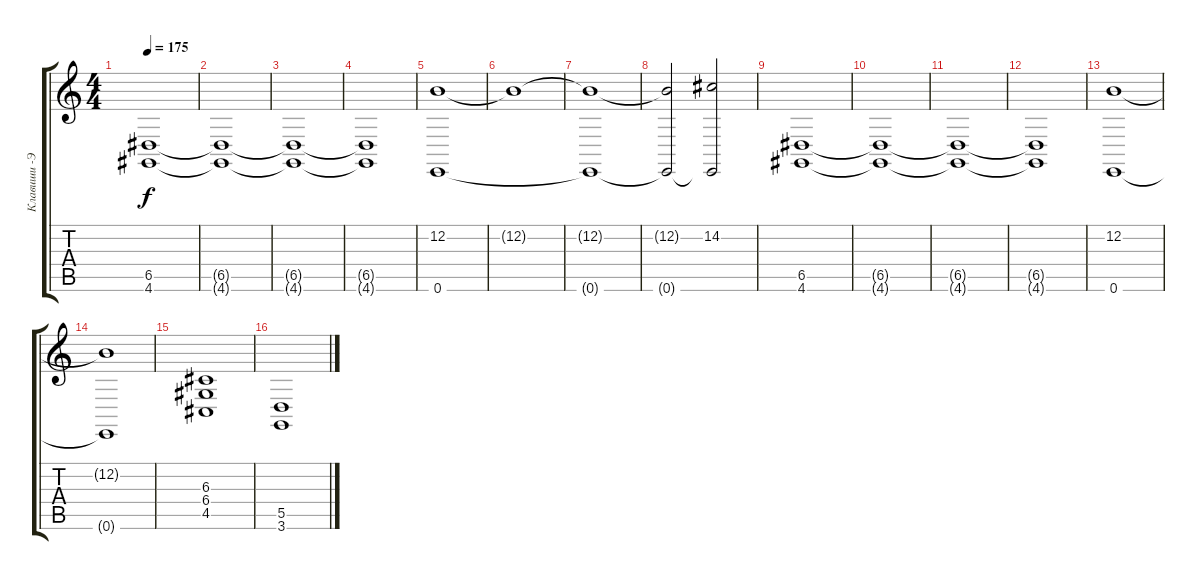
\track ("Клавиши -Эффекты" "Клавиши -Э") {instrument fx6goblins}
\staff {score tabs}
\tuning (E4 B3 G3 D3 A2 E2) {hide}
\ts (4 4)
\tempo 175
\clef g2
\ks c
(6.5 4.6).1{dy f} |
(6.5{t} 4.6{t}).1 |
(6.5{t} 4.6{t}).1 |
(6.5{t} 4.6{t}).1 |
(12.2 0.6).1 |
12.2{t}.1 |
(12.2{t} 0.6{t}).1 |
(12.2{t} 0.6{t}).2 (14.2 0.6{t}).2 |
(6.5 4.6).1 |
(6.5{t} 4.6{t}).1 |
(6.5{t} 4.6{t}).1 |
(6.5{t} 4.6{t}).1 |
(12.2 0.6).1 |
(12.2{t} 0.6{t}).1 |
(6.3 6.4 4.5).1 |
(5.5 3.6).1
